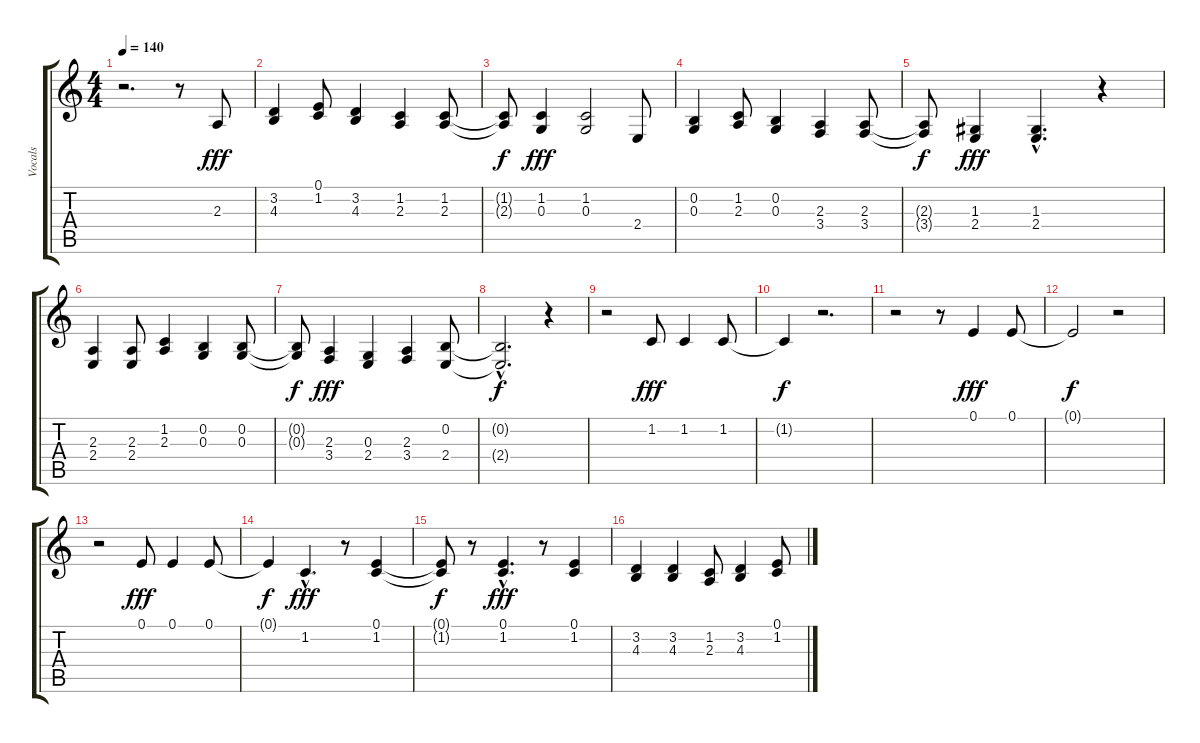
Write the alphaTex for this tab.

\track ("Vocals" "Vocals") {instrument oboe}
\staff {score tabs}
\tuning (E4 B3 G3 D3 A2 E2) {hide}
\ts (4 4)
\tempo 140
\clef g2
\ks c
r.2{d dy f} r.8 2.3.8{dy fff} |
(3.2 4.3).4 (0.1 1.2).8 (3.2 4.3).4 (1.2 2.3).4 (1.2 2.3).8 |
(1.2{t} 2.3{t}).8{dy f} (1.2 0.3).4{dy fff} (1.2 0.3).2 2.4.8 |
(0.2 0.3).4 (1.2 2.3).8 (0.2 0.3).4 (2.3 3.4).4 (2.3 3.4).8 |
(2.3{t} 3.4{t}).8{dy f} (1.3 2.4).4{dy fff} (1.3{hac} 2.4{hac}).4{d} r.4 |
(2.3 2.4).4 (2.3 2.4).8 (1.2 2.3).4 (0.2 0.3).4 (0.2 0.3).8 |
(0.2{t} 0.3{t}).8{dy f} (2.3 3.4).4{dy fff} (0.3 2.4).4 (2.3 3.4).4 (0.2 2.4).8 |
(0.2{hac t} 2.4{hac t}).2{d dy f} r.4 |
r.2 1.2.8{dy fff} 1.2.4 1.2.8 |
1.2{t}.4{dy f} r.2{d} |
r.2 r.8 0.1.4{dy fff} 0.1.8 |
0.1{t}.2{dy f} r.2 |
r.2 0.1.8{dy fff} 0.1.4 0.1.8 |
0.1{t}.4{dy f} 1.2{hac}.4{d dy fff} r.8 (0.1 1.2).4 |
(0.1{t} 1.2{t}).8{dy f} r.8 (0.1{hac} 1.2{hac}).4{d dy fff} r.8 (0.1 1.2).4 |
(3.2 4.3).4 (3.2 4.3).4 (1.2 2.3).8 (3.2 4.3).4 (0.1 1.2).8
